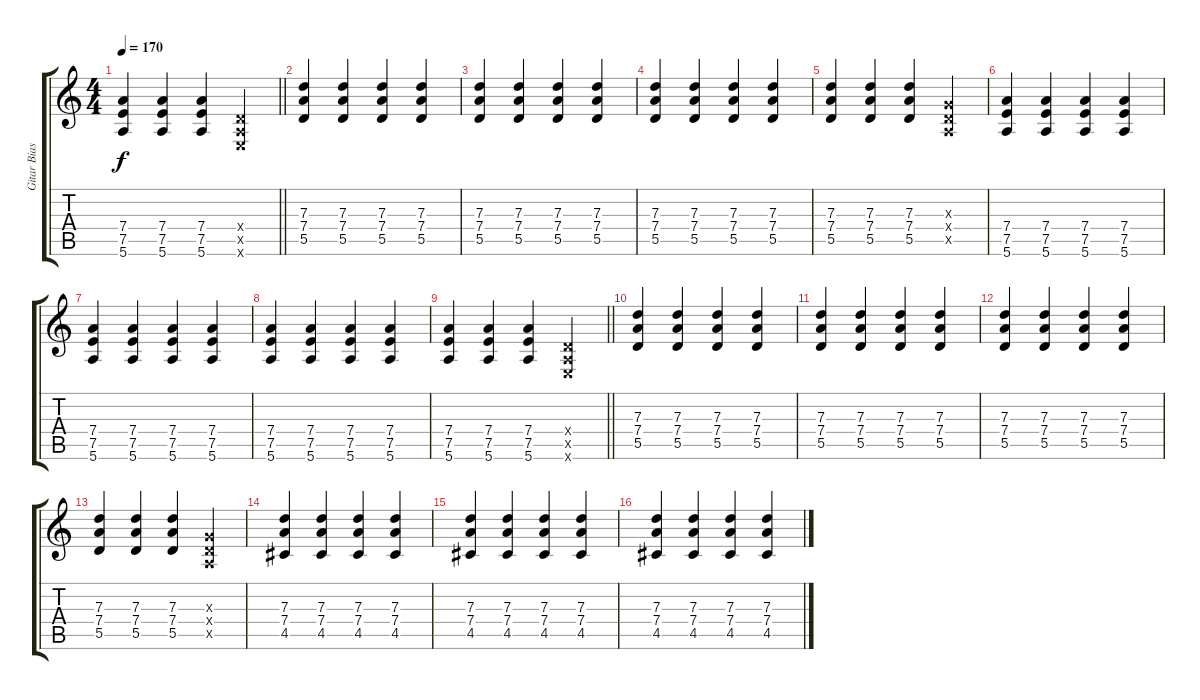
\track ("Gitar Biasa2 Ja Ba" "Gitar Bias") {instrument overdrivenguitar}
\staff {score tabs}
\tuning (E4 B3 G3 D3 A2 E2) {hide}
\ts (4 4)
\tempo 170
\clef g2
\barLineRight lightlight
\ks c
(7.4 7.5 5.6).4{dy f} (7.4 7.5 5.6).4 (7.4 7.5 5.6).4 (0.4{x} 0.5{x} 0.6{x}).4 |
(7.3 7.4 5.5).4 (7.3 7.4 5.5).4 (7.3 7.4 5.5).4 (7.3 7.4 5.5).4 |
(7.3 7.4 5.5).4 (7.3 7.4 5.5).4 (7.3 7.4 5.5).4 (7.3 7.4 5.5).4 |
(7.3 7.4 5.5).4 (7.3 7.4 5.5).4 (7.3 7.4 5.5).4 (7.3 7.4 5.5).4 |
(7.3 7.4 5.5).4 (7.3 7.4 5.5).4 (7.3 7.4 5.5).4 (0.3{x} 0.4{x} 0.5{x}).4 |
(7.4 7.5 5.6).4 (7.4 7.5 5.6).4 (7.4 7.5 5.6).4 (7.4 7.5 5.6).4 |
(7.4 7.5 5.6).4 (7.4 7.5 5.6).4 (7.4 7.5 5.6).4 (7.4 7.5 5.6).4 |
(7.4 7.5 5.6).4 (7.4 7.5 5.6).4 (7.4 7.5 5.6).4 (7.4 7.5 5.6).4 |
\barLineRight lightlight
(7.4 7.5 5.6).4 (7.4 7.5 5.6).4 (7.4 7.5 5.6).4 (0.4{x} 0.5{x} 0.6{x}).4 |
(7.3 7.4 5.5).4 (7.3 7.4 5.5).4 (7.3 7.4 5.5).4 (7.3 7.4 5.5).4 |
(7.3 7.4 5.5).4 (7.3 7.4 5.5).4 (7.3 7.4 5.5).4 (7.3 7.4 5.5).4 |
(7.3 7.4 5.5).4 (7.3 7.4 5.5).4 (7.3 7.4 5.5).4 (7.3 7.4 5.5).4 |
(7.3 7.4 5.5).4 (7.3 7.4 5.5).4 (7.3 7.4 5.5).4 (0.3{x} 0.4{x} 0.5{x}).4 |
(7.3 7.4 4.5).4 (7.3 7.4 4.5).4 (7.3 7.4 4.5).4 (7.3 7.4 4.5).4 |
(7.3 7.4 4.5).4 (7.3 7.4 4.5).4 (7.3 7.4 4.5).4 (7.3 7.4 4.5).4 |
(7.3 7.4 4.5).4 (7.3 7.4 4.5).4 (7.3 7.4 4.5).4 (7.3 7.4 4.5).4
